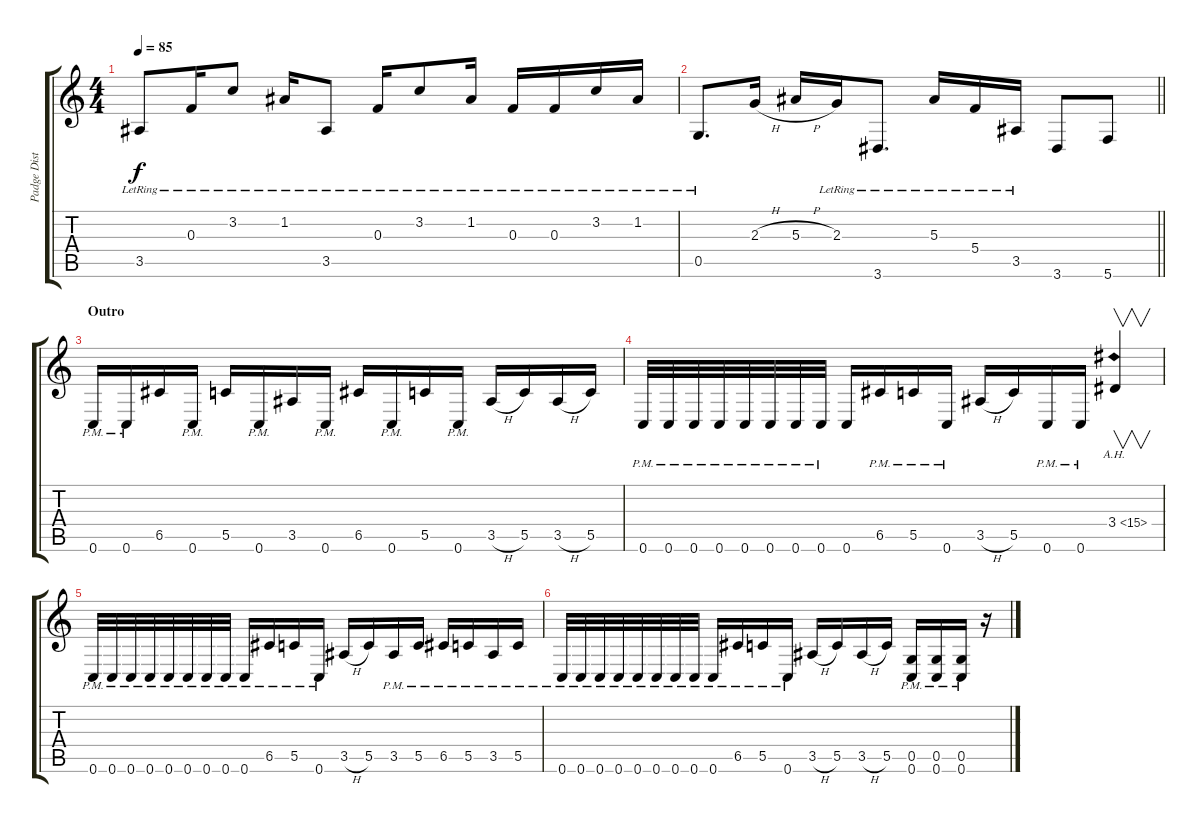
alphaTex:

\track ("Padge Distorted" "Padge Dist") {instrument distortionguitar}
\staff {score tabs}
\tuning (D4 A3 F3 C3 G2 C2) {hide}
\ts (4 4)
\tempo 85
\clef g2
\ks c
3.5{lr}.8{dy f} 0.3{lr}.16 3.2{lr}.8 1.2{lr}.16 3.5{lr}.8 0.3{lr}.16 3.2{lr}.8 1.2{lr}.16 0.3{lr}.16 0.3{lr}.16 3.2{lr}.16 1.2{lr}.16 |
\barLineRight lightlight
0.5{lr}.8{d} 2.3{h}.16 5.3{h}.16 2.3{lr}.16 3.6{lr}.8{d} 5.3{lr}.16 5.4{lr}.16 3.5{lr}.16 3.6.8 5.6.8 |
\section ("" "Outro")
0.6{pm}.16 0.6{pm}.16 6.5.16 0.6{pm}.16 5.5.16 0.6{pm}.16 3.5.16 0.6{pm}.16 6.5.16 0.6{pm}.16 5.5.16 0.6{pm}.16 3.5{h}.16 5.5.16 3.5{h}.16 5.5.16 |
0.6{pm}.32 0.6{pm}.32 0.6{pm}.32 0.6{pm}.32 0.6{pm}.32 0.6{pm}.32 0.6{pm}.32 0.6{pm}.32 0.6.16 6.5{pm}.16 5.5{pm}.16 0.6{pm}.16 3.5{h}.16 5.5.16 0.6{pm}.16 0.6{pm}.16 3.4{ah 12}.4{v} |
0.6{pm}.32 0.6{pm}.32 0.6{pm}.32 0.6{pm}.32 0.6{pm}.32 0.6{pm}.32 0.6{pm}.32 0.6{pm}.32 0.6{pm}.16 6.5{pm}.16 5.5{pm}.16 0.6{pm}.16 3.5{h}.16 5.5.16 3.5{pm}.16 5.5{pm}.16 6.5{pm}.16 5.5{pm}.16 3.5{pm}.16 5.5{pm}.16 |
0.6{pm}.32 0.6{pm}.32 0.6{pm}.32 0.6{pm}.32 0.6{pm}.32 0.6{pm}.32 0.6{pm}.32 0.6{pm}.32 0.6{pm}.16 6.5{pm}.16 5.5{pm}.16 0.6{pm}.16 3.5{h}.16 5.5.16 3.5{h}.16 5.5.16 (0.5{pm} 0.6{pm}).16 (0.5{pm} 0.6{pm}).16 (0.5{pm} 0.6{pm}).16 r.16
